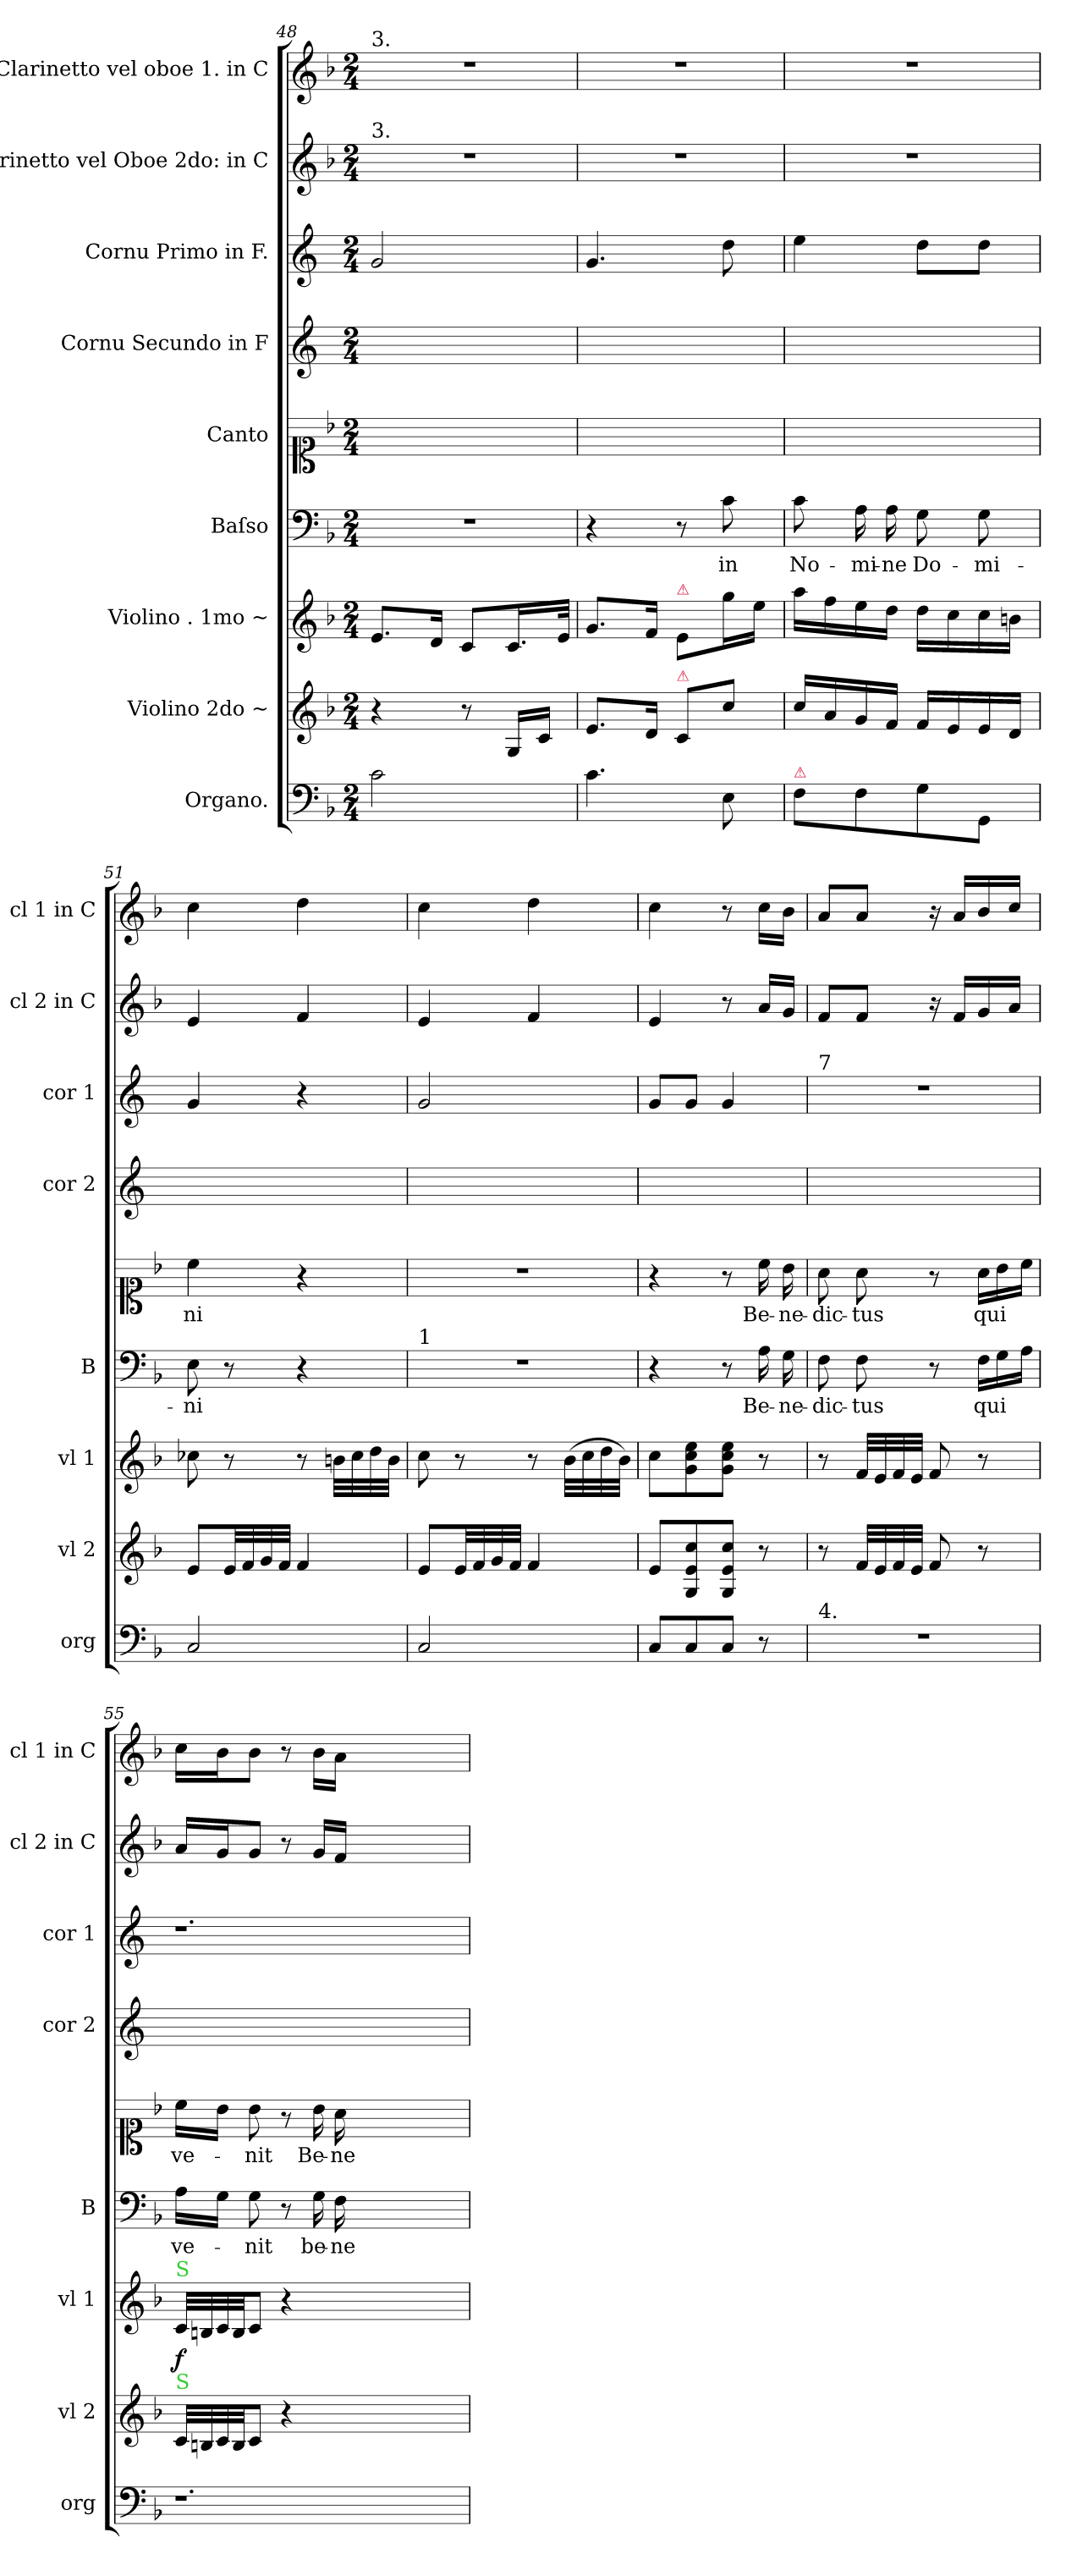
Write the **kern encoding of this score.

**kern	**kern	**kern	**dynam	**kern	**text	**kern	**text	**kern	**kern	**kern	**kern
*part9	*part8	*part7	*part7	*part6	*part6	*part5	*part5	*part4	*part3	*part2	*part1
*staff9	*staff8	*staff7	*staff7	*staff6	*staff6	*staff5	*staff5	*staff4	*staff3	*staff2	*staff1
*I"Organo.	*I"Violino 2do ~	*I"Violino . 1mo ~	*	*I"Baſso	*	*I"Canto	*	*I"Cornu Secundo in F	*I"Cornu Primo in F.	*I"Clarinetto vel Oboe 2do: in C	*I"Clarinetto vel oboe 1. in C
*I'org	*I'vl 2	*I'vl 1	*	*I'B	*	*	*	*I'cor 2	*I'cor 1	*I'cl 2 in C	*I'cl 1 in C
*clefF4	*clefG2	*clefG2	*	*clefF4	*	*clefC1	*	*clefG2	*clefG2	*clefG2	*clefG2
*	*	*	*	*	*	*	*	*ITrd4c7	*ITrd4c7	*	*
*k[b-]	*k[b-]	*k[b-]	*	*k[b-]	*	*k[b-]	*	*k[b-]	*k[b-]	*k[b-]	*k[b-]
*F:	*F:	*F:	*	*F:	*	*F:	*	*F:	*F:	*F:	*F:
*M2/4	*M2/4	*M2/4	*	*M2/4	*	*M2/4	*	*M2/4	*M2/4	*M2/4	*M2/4
=48	=48	=48	=48	=48	=48	=48	=48	=48	=48	=48	=48
!	!	!	!	!	!	!	!	!	!	!	!LO:TX:a:t=3.
!	!	!	!	!	!	!	!	!	!	!LO:TX:a:t=3.	!
2c\	4r	8.e/L	.	2r	.	8.ee\Lyy	ve-	2ryy	2c/	2r	2r
.	.	16d/Jk	.	.	.	16cc\Jkyy	.	.	.	.	.
.	8r	8c/L	.	.	.	8cc\yy	-nit	.	.	.	.
.	16G/LL	16.c/L	.	.	.	16cc\LLyy	qui	.	.	.	.
.	16c/JJ	.	.	.	.	16ee\JJyy	.	.	.	.	.
.	.	32e/JJk	.	.	.	.	.	.	.	.	.
=49	=49	=49	=49	=49	=49	=49	=49	=49	=49	=49	=49
4.c\	8.e/L	8.g/L	.	4r	.	8.gg\Lyy	ve-	2ryy	4.c/	2r	2r
.	16d/Jk	16f/Jk	.	.	.	16ff\Jkyy	.	.	.	.	.
!	!	!LO:TX:a:color=crimson:t=⚠	!	!	!	!	!	!	!	!	!
!	!LO:TX:a:color=crimson:t=⚠	!	!	!	!	!	!	!	!	!	!
.	8c/L	8e/L	.	8r	.	8ee\yy	-nit	.	.	.	.
8E\	8cc\J	16gg\L	.	8c\	in	8gg\yy	in	.	8g\	.	.
.	.	16ee\JJ	.	.	.	.	.	.	.	.	.
=50	=50	=50	=50	=50	=50	=50	=50	=50	=50	=50	=50
!LO:TX:a:color=crimson:t=⚠	!	!	!	!	!	!	!	!	!	!	!
8F\L	16cc/LL	16aa\LL	.	8c\	No-	8aa\yy	no-	2ryy	4a\	2r	2r
.	16a/	16ff\	.	.	.	.	.	.	.	.	.
8F\	16g/	16ee\	.	16A\	-mi-	16ff\yy	-mi-	.	.	.	.
.	16f/JJ	16dd\JJ	.	16A\	-ne	16ff\yy	-ne	.	.	.	.
8G\	16f/LL	16dd\LL	.	8G\	Do-	16ff\LLyy	Do-	.	8g\L	.	.
.	16e/	16cc\	.	.	.	16ee\JJyy	.	.	.	.	.
8GG/J	16e/	16cc\	.	8G\	-mi-	16ee\LLyy	-mi	.	8g\J	.	.
.	16d/JJ	16bn\JJ	.	.	.	16dd\JJyy	.	.	.	.	.
=51	=51	=51	=51	=51	=51	=51	=51	=51	=51	=51	=51
2C/	8e/L	8cc-X\	.	8E\	-ni	4cc\	-ni	2ryy	4c/	4e/	4cc\
.	32e/LL	8r	.	8r	.	.	.	.	.	.	.
.	32f/	.	.	.	.	.	.	.	.	.	.
.	32g/	.	.	.	.	.	.	.	.	.	.
.	32f/JJJ	.	.	.	.	.	.	.	.	.	.
.	4f/	8r	.	4r	.	4r	.	.	4r	4f/	4dd\
.	.	32bn\LLL	.	.	.	.	.	.	.	.	.
.	.	32cc-\	.	.	.	.	.	.	.	.	.
.	.	32dd\	.	.	.	.	.	.	.	.	.
.	.	32b\JJJ	.	.	.	.	.	.	.	.	.
=52	=52	=52	=52	=52	=52	=52	=52	=52	=52	=52	=52
!	!	!	!	!LO:TX:a:t=1	!	!	!	!	!	!	!
2C/	8e/L	8cc\	.	2r	.	2r	.	2ryy	2c/	4e/	4cc\
.	32e/LL	8r	.	.	.	.	.	.	.	.	.
.	32f/	.	.	.	.	.	.	.	.	.	.
.	32g/	.	.	.	.	.	.	.	.	.	.
.	32f/JJJ	.	.	.	.	.	.	.	.	.	.
.	4f/	8r	.	.	.	.	.	.	.	4f/	4dd\
.	.	(32b-\LLL	.	.	.	.	.	.	.	.	.
.	.	32cc\	.	.	.	.	.	.	.	.	.
.	.	32dd\	.	.	.	.	.	.	.	.	.
.	.	32b-\JJJ)	.	.	.	.	.	.	.	.	.
=53	=53	=53	=53	=53	=53	=53	=53	=53	=53	=53	=53
8C/L	8e/L	8cc\L	.	4r	.	4r	.	2ryy	8c/L	4e/	4cc\
8C/	8G/ 8e/ 8cc/	8g\ 8cc\ 8ee\	.	.	.	.	.	.	8c/J	.	.
8C/J	8G/ 8e/ 8cc/J	8g\ 8cc\ 8ee\J	.	8r	.	8r	.	.	4c/	8r	8r
8r	8r	8r	.	16A\	Be-	16cc\	Be-	.	.	16a/LL	16cc\LL
.	.	.	.	16G\	-ne-	16b-\	-ne-	.	.	16g/JJ	16b-\JJ
=54	=54	=54	=54	=54	=54	=54	=54	=54	=54	=54	=54
!	!	!	!	!	!	!	!	!	!LO:TX:a:t=7	!	!
!LO:TX:a:t=4.	!	!	!	!	!	!	!	!	!	!	!
2r	8r	8r	.	8F\	-dic-	8a\	-dic-	2ryy	2r	8f/L	8a/L
.	32f/LLL	32f/LLL	.	8F\	-tus	8a\	-tus	.	.	8f/J	8a/J
.	32e/	32e/	.	.	.	.	.	.	.	.	.
.	32f/	32f/	.	.	.	.	.	.	.	.	.
.	32e/JJJ	32e/JJJ	.	.	.	.	.	.	.	.	.
.	8f/	8f/	.	8r	.	8r	.	.	.	16r	16r
.	.	.	.	.	.	.	.	.	.	16f/LL	16a/LL
*	*	*	*	*Xtuplet	*	*Xtuplet	*	*	*	*	*
.	8r	8r	.	24F\LL	qui	24a\LL	qui	.	.	16g/	16b-/
.	.	.	.	24G\	.	24b-\	.	.	.	.	.
.	.	.	.	.	.	.	.	.	.	16a/JJ	16cc/JJ
.	.	.	.	24A\JJ	.	24cc\JJ	.	.	.	.	.
=55	=55	=55	=55	=55	=55	=55	=55	=55	=55	=55	=55
!	!	!LO:TX:a:color=limegreen:t=S	!	!	!	!	!	!	!	!	!
!	!LO:TX:a:color=limegreen:t=S	!	!	!	!	!	!	!	!	!	!
!	!	!	!LO:DY:b	!	!	!	!	!	!	!	!
1.r	32c/LLL	32c/LLL	f	16A\LL	ve-	16cc\LL	ve-	2ryy	1.r	16a/LL	16cc\LL
.	32Bn/	32Bn/	.	.	.	.	.	.	.	.	.
.	32c/	32c/	.	16G\JJ	.	16b-\JJ	.	.	.	16g/J	16b-\J
.	32B/JJ	32B/JJ	.	.	.	.	.	.	.	.	.
.	8c/J	8c/J	.	8G\	-nit	8b-\	-nit	.	.	8g/J	8b-\J
.	4r	4r	.	8r	.	8r	.	.	.	8r	8r
.	.	.	.	16G\	be-	16b-\	Be-	.	.	16g/LL	16b-\LL
.	.	.	.	16F\	-ne-	16a\	-ne-	.	.	16f/JJ	16a\JJ
.	1ryy	1ryy	.	1ryy	.	1ryy	.	1ryy	.	1ryy	1ryy
=	=	=	=	=	=	=	=	=	=	=	=
*-	*-	*-	*-	*-	*-	*-	*-	*-	*-	*-	*-
